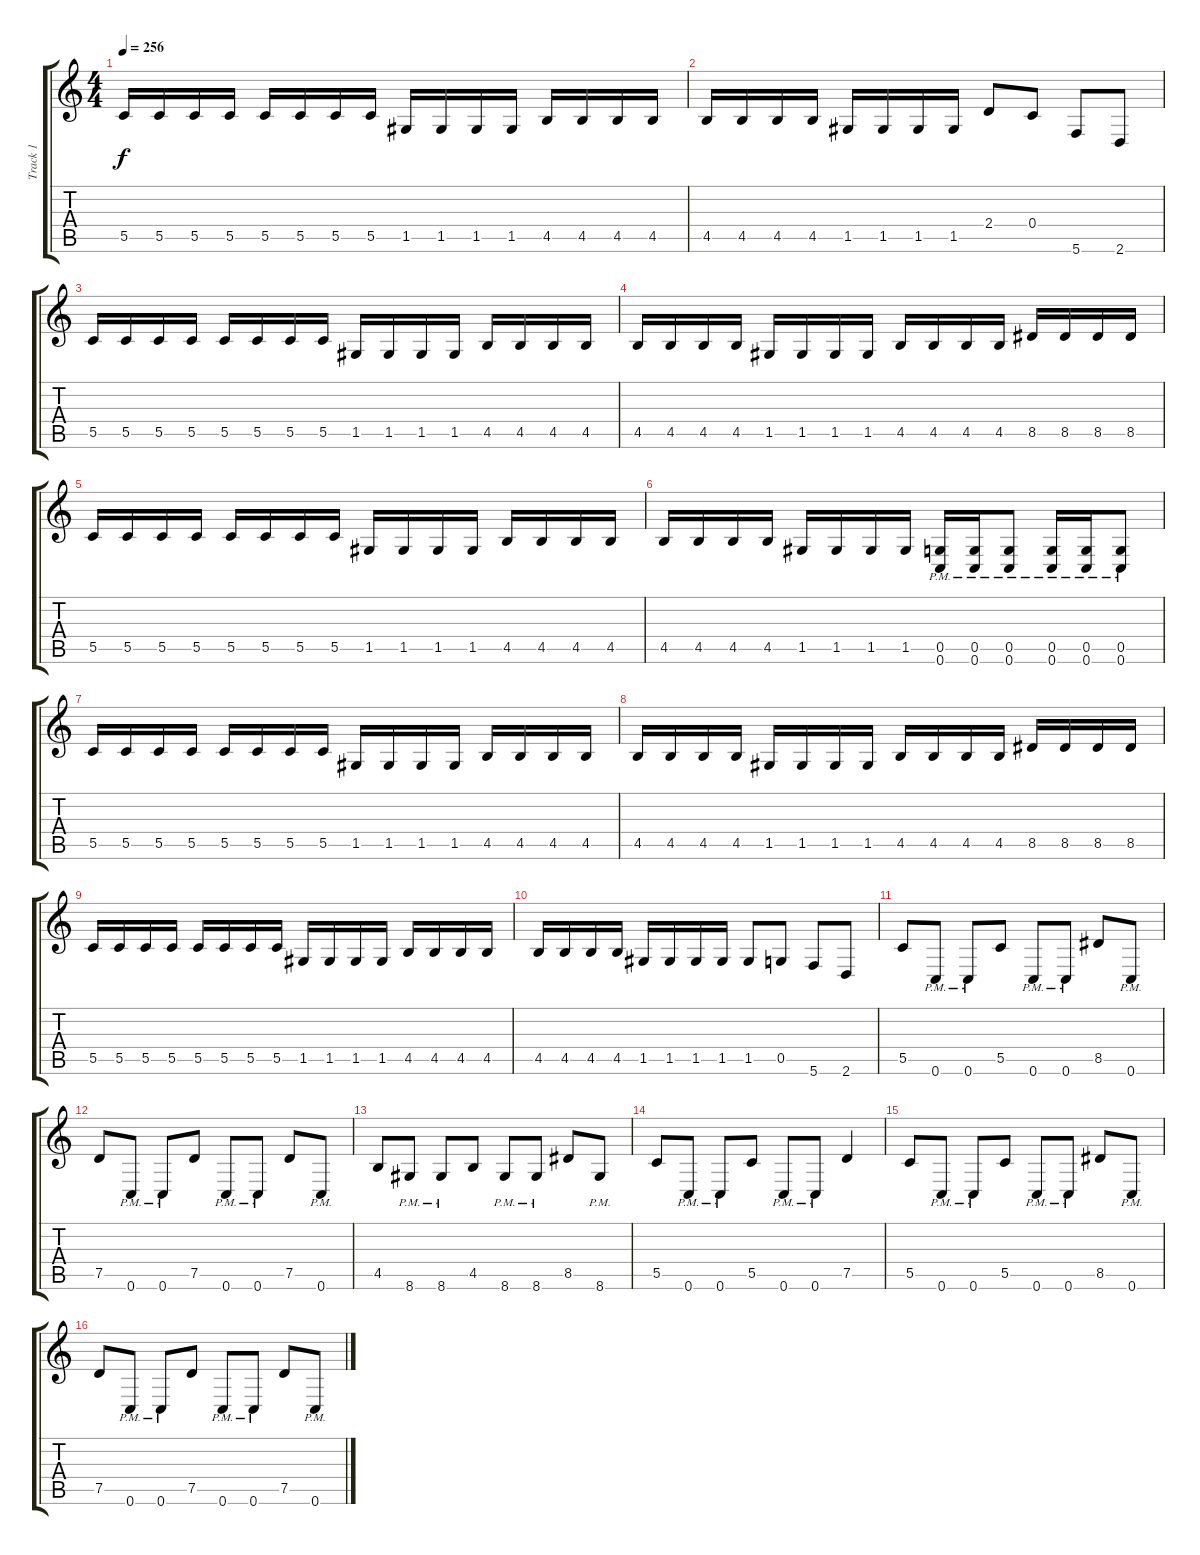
\track ("Track 1" "Track 1") {instrument distortionguitar}
\staff {score tabs}
\tuning (D4 A3 F3 C3 G2 C2) {hide}
\ts (4 4)
\tempo 256
\clef g2
\ks c
5.5.16{dy f} 5.5.16 5.5.16 5.5.16 5.5.16 5.5.16 5.5.16 5.5.16 1.5.16 1.5.16 1.5.16 1.5.16 4.5.16 4.5.16 4.5.16 4.5.16 |
4.5.16 4.5.16 4.5.16 4.5.16 1.5.16 1.5.16 1.5.16 1.5.16 2.4.8 0.4.8 5.6.8 2.6.8 |
5.5.16 5.5.16 5.5.16 5.5.16 5.5.16 5.5.16 5.5.16 5.5.16 1.5.16 1.5.16 1.5.16 1.5.16 4.5.16 4.5.16 4.5.16 4.5.16 |
4.5.16 4.5.16 4.5.16 4.5.16 1.5.16 1.5.16 1.5.16 1.5.16 4.5.16 4.5.16 4.5.16 4.5.16 8.5.16 8.5.16 8.5.16 8.5.16 |
5.5.16 5.5.16 5.5.16 5.5.16 5.5.16 5.5.16 5.5.16 5.5.16 1.5.16 1.5.16 1.5.16 1.5.16 4.5.16 4.5.16 4.5.16 4.5.16 |
4.5.16 4.5.16 4.5.16 4.5.16 1.5.16 1.5.16 1.5.16 1.5.16 (0.5{pm} 0.6{pm}).16 (0.5{pm} 0.6{pm}).16 (0.5{pm} 0.6{pm}).8 (0.5{pm} 0.6{pm}).16 (0.5{pm} 0.6{pm}).16 (0.5{pm} 0.6{pm}).8 |
5.5.16 5.5.16 5.5.16 5.5.16 5.5.16 5.5.16 5.5.16 5.5.16 1.5.16 1.5.16 1.5.16 1.5.16 4.5.16 4.5.16 4.5.16 4.5.16 |
4.5.16 4.5.16 4.5.16 4.5.16 1.5.16 1.5.16 1.5.16 1.5.16 4.5.16 4.5.16 4.5.16 4.5.16 8.5.16 8.5.16 8.5.16 8.5.16 |
5.5.16 5.5.16 5.5.16 5.5.16 5.5.16 5.5.16 5.5.16 5.5.16 1.5.16 1.5.16 1.5.16 1.5.16 4.5.16 4.5.16 4.5.16 4.5.16 |
4.5.16 4.5.16 4.5.16 4.5.16 1.5.16 1.5.16 1.5.16 1.5.16 1.5.8 0.5.8 5.6.8 2.6.8 |
5.5.8 0.6{pm}.8 0.6{pm}.8 5.5.8 0.6{pm}.8 0.6{pm}.8 8.5.8 0.6{pm}.8 |
7.5.8 0.6{pm}.8 0.6{pm}.8 7.5.8 0.6{pm}.8 0.6{pm}.8 7.5.8 0.6{pm}.8 |
4.5.8 8.6{pm}.8 8.6{pm}.8 4.5.8 8.6{pm}.8 8.6{pm}.8 8.5.8 8.6{pm}.8 |
5.5.8 0.6{pm}.8 0.6{pm}.8 5.5.8 0.6{pm}.8 0.6{pm}.8 7.5.4 |
5.5.8 0.6{pm}.8 0.6{pm}.8 5.5.8 0.6{pm}.8 0.6{pm}.8 8.5.8 0.6{pm}.8 |
7.5.8 0.6{pm}.8 0.6{pm}.8 7.5.8 0.6{pm}.8 0.6{pm}.8 7.5.8 0.6{pm}.8
